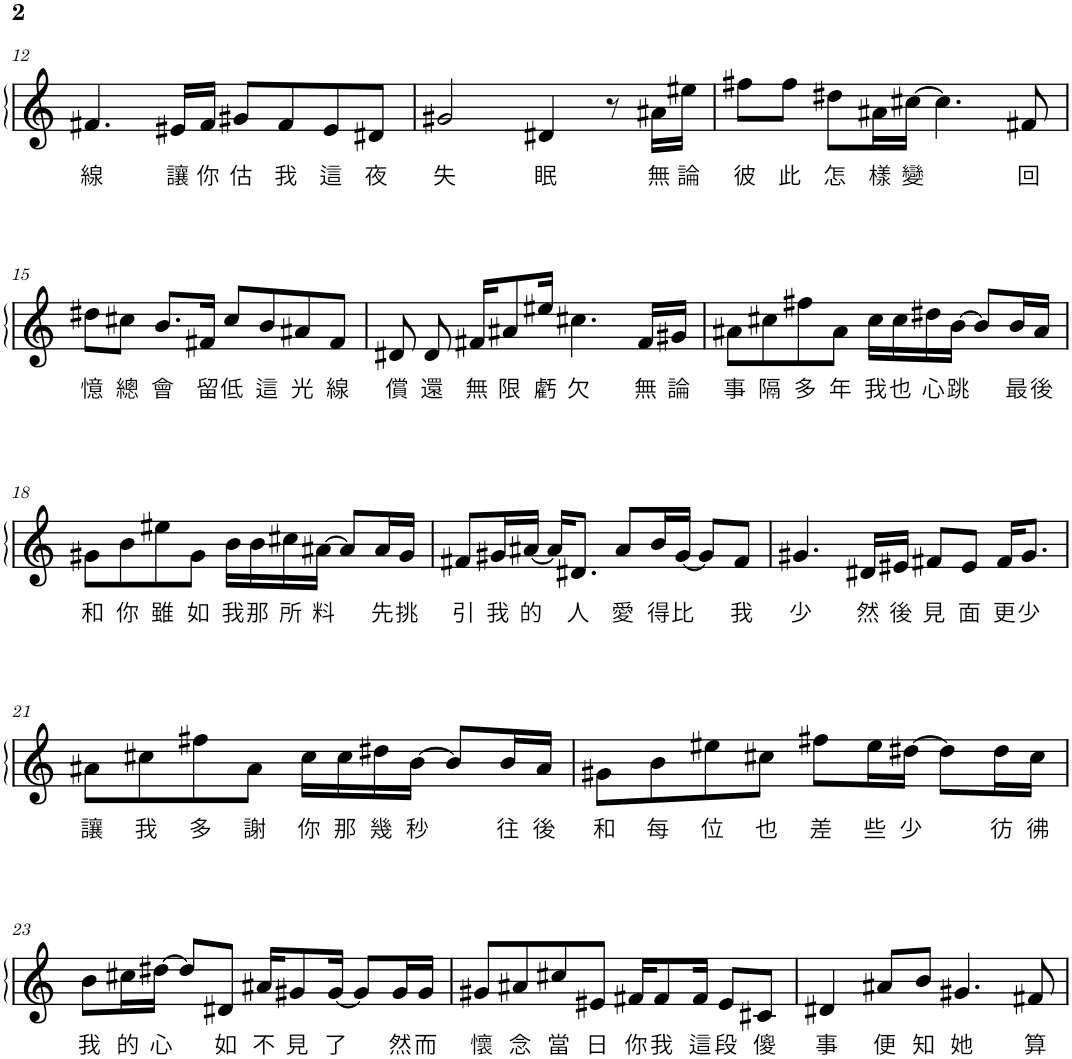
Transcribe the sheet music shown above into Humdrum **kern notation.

**kern	**text
*part1	*part1
*staff1	*staff1
*I"Piano	*
*I'Pno	*
!!LO:PB:g=z
*clefG2	*
*k[]	*
*M4/4	*
=12	=12
!	!LO:LY:b
4.f#X/	線
!	!LO:LY:b
16e#X/LL	讓
!	!LO:LY:b
16f#/JJ	你
!	!LO:LY:b
8g#X/L	估
!	!LO:LY:b
8f#/	我
!	!LO:LY:b
8e#/	這
!	!LO:LY:b
8d#X/J	夜
=13	=13
!	!LO:LY:b
2g#X/	失
!	!LO:LY:b
4d#X/	眠
8r	.
!	!LO:LY:b
16a#X\LL	無
!	!LO:LY:b
16ee#X\JJ	論
=14	=14
!	!LO:LY:b
8ff#X\L	彼
!	!LO:LY:b
8ff#\J	此
!	!LO:LY:b
8dd#X\L	怎
!	!LO:LY:b
16a#X\L	樣
!	!LO:LY:b
[>16cc#X\JJ	變
4.cc#\]	.
!	!LO:LY:b
8f#X/	回
!!LO:LB:g=z
=15	=15
!	!LO:LY:b
8dd#X\L	憶
!	!LO:LY:b
8cc#X\J	總
!	!LO:LY:b
8.b/L	會
!	!LO:LY:b
16f#X/Jk	留
!	!LO:LY:b
8cc#/L	低
!	!LO:LY:b
8b/	這
!	!LO:LY:b
8a#X/	光
!	!LO:LY:b
8f#/J	線
=16	=16
!	!LO:LY:b
8d#X/	償
!	!LO:LY:b
8d#/	還
!	!LO:LY:b
16f#X/KL	無
!	!LO:LY:b
8a#X/	限
!	!LO:LY:b
16ee#X/Jk	虧
!	!LO:LY:b
4.cc#X\	欠
!	!LO:LY:b
16f#/LL	無
!	!LO:LY:b
16g#X/JJ	論
=17	=17
!	!LO:LY:b
8a#X\L	事
!	!LO:LY:b
8cc#X\	隔
!	!LO:LY:b
8ff#X\	多
!	!LO:LY:b
8a#\J	年
!	!LO:LY:b
16cc#\LL	我
!	!LO:LY:b
16cc#\	也
!	!LO:LY:b
16dd#X\	心
!	!LO:LY:b
[>16b\JJ	跳
8b/L]	.
!	!LO:LY:b
16b/L	最
!	!LO:LY:b
16a#/JJ	後
!!LO:LB:g=z
=18	=18
!	!LO:LY:b
8g#X\L	和
!	!LO:LY:b
8b\	你
!	!LO:LY:b
8ee#X\	雖
!	!LO:LY:b
8g#\J	如
!	!LO:LY:b
16b\LL	我
!	!LO:LY:b
16b\	那
!	!LO:LY:b
16cc#X\	所
!	!LO:LY:b
[>16a#X\JJ	料
8a#/L]	.
!	!LO:LY:b
16a#/L	先
!	!LO:LY:b
16g#/JJ	挑
=19	=19
!	!LO:LY:b
8f#X/L	引
!	!LO:LY:b
16g#X/L	我
!	!LO:LY:b
[<16a#X/JJ	的
16a#/KL]	.
!	!LO:LY:b
8.d#X/J	人
!	!LO:LY:b
8a#/L	愛
!	!LO:LY:b
16b/L	得
!	!LO:LY:b
[<16g#/JJ	比
8g#/L]	.
!	!LO:LY:b
8f#/J	我
=20	=20
!	!LO:LY:b
4.g#X/	少
!	!LO:LY:b
16d#X/LL	然
!	!LO:LY:b
16e#X/JJ	後
!	!LO:LY:b
8f#X/L	見
!	!LO:LY:b
8e#/J	面
!	!LO:LY:b
16f#/KL	更
!	!LO:LY:b
8.g#/J	少
!!LO:LB:g=z
=21	=21
!	!LO:LY:b
8a#X\L	讓
!	!LO:LY:b
8cc#X\	我
!	!LO:LY:b
8ff#X\	多
!	!LO:LY:b
8a#\J	謝
!	!LO:LY:b
16cc#\LL	你
!	!LO:LY:b
16cc#\	那
!	!LO:LY:b
16dd#X\	幾
!	!LO:LY:b
[>16b\JJ	秒
8b/L]	.
!	!LO:LY:b
16b/L	往
!	!LO:LY:b
16a#/JJ	後
=22	=22
!	!LO:LY:b
8g#X\L	和
!	!LO:LY:b
8b\	每
!	!LO:LY:b
8ee#X\	位
!	!LO:LY:b
8cc#X\J	也
!	!LO:LY:b
8ff#X\L	差
!	!LO:LY:b
16ee#\L	些
!	!LO:LY:b
[>16dd#X\JJ	少
8dd#\L]	.
!	!LO:LY:b
16dd#\L	彷
!	!LO:LY:b
16cc#\JJ	彿
!!LO:LB:g=z
=23	=23
!	!LO:LY:b
8b\L	我
!	!LO:LY:b
16cc#X\L	的
!	!LO:LY:b
[>16dd#X\JJ	心
8dd#/L]	.
!	!LO:LY:b
8d#X/J	如
!	!LO:LY:b
16a#X/KL	不
!	!LO:LY:b
8g#X/	見
!	!LO:LY:b
[<16g#/Jk	了
8g#/L]	.
!	!LO:LY:b
16g#/L	然
!	!LO:LY:b
16g#/JJ	而
=24	=24
!	!LO:LY:b
8g#X/L	懷
!	!LO:LY:b
8a#X/	念
!	!LO:LY:b
8cc#X/	當
!	!LO:LY:b
8e#X/J	日
!	!LO:LY:b
16f#X/KL	你
!	!LO:LY:b
8f#/	我
!	!LO:LY:b
16f#/Jk	這
!	!LO:LY:b
8e#/L	段
!	!LO:LY:b
8c#X/J	傻
=25	=25
!	!LO:LY:b
4d#X/	事
!	!LO:LY:b
8a#X/L	便
!	!LO:LY:b
8b/J	知
!	!LO:LY:b
4.g#X/	她
!	!LO:LY:b
8f#X/	算
=	=
*-	*-
